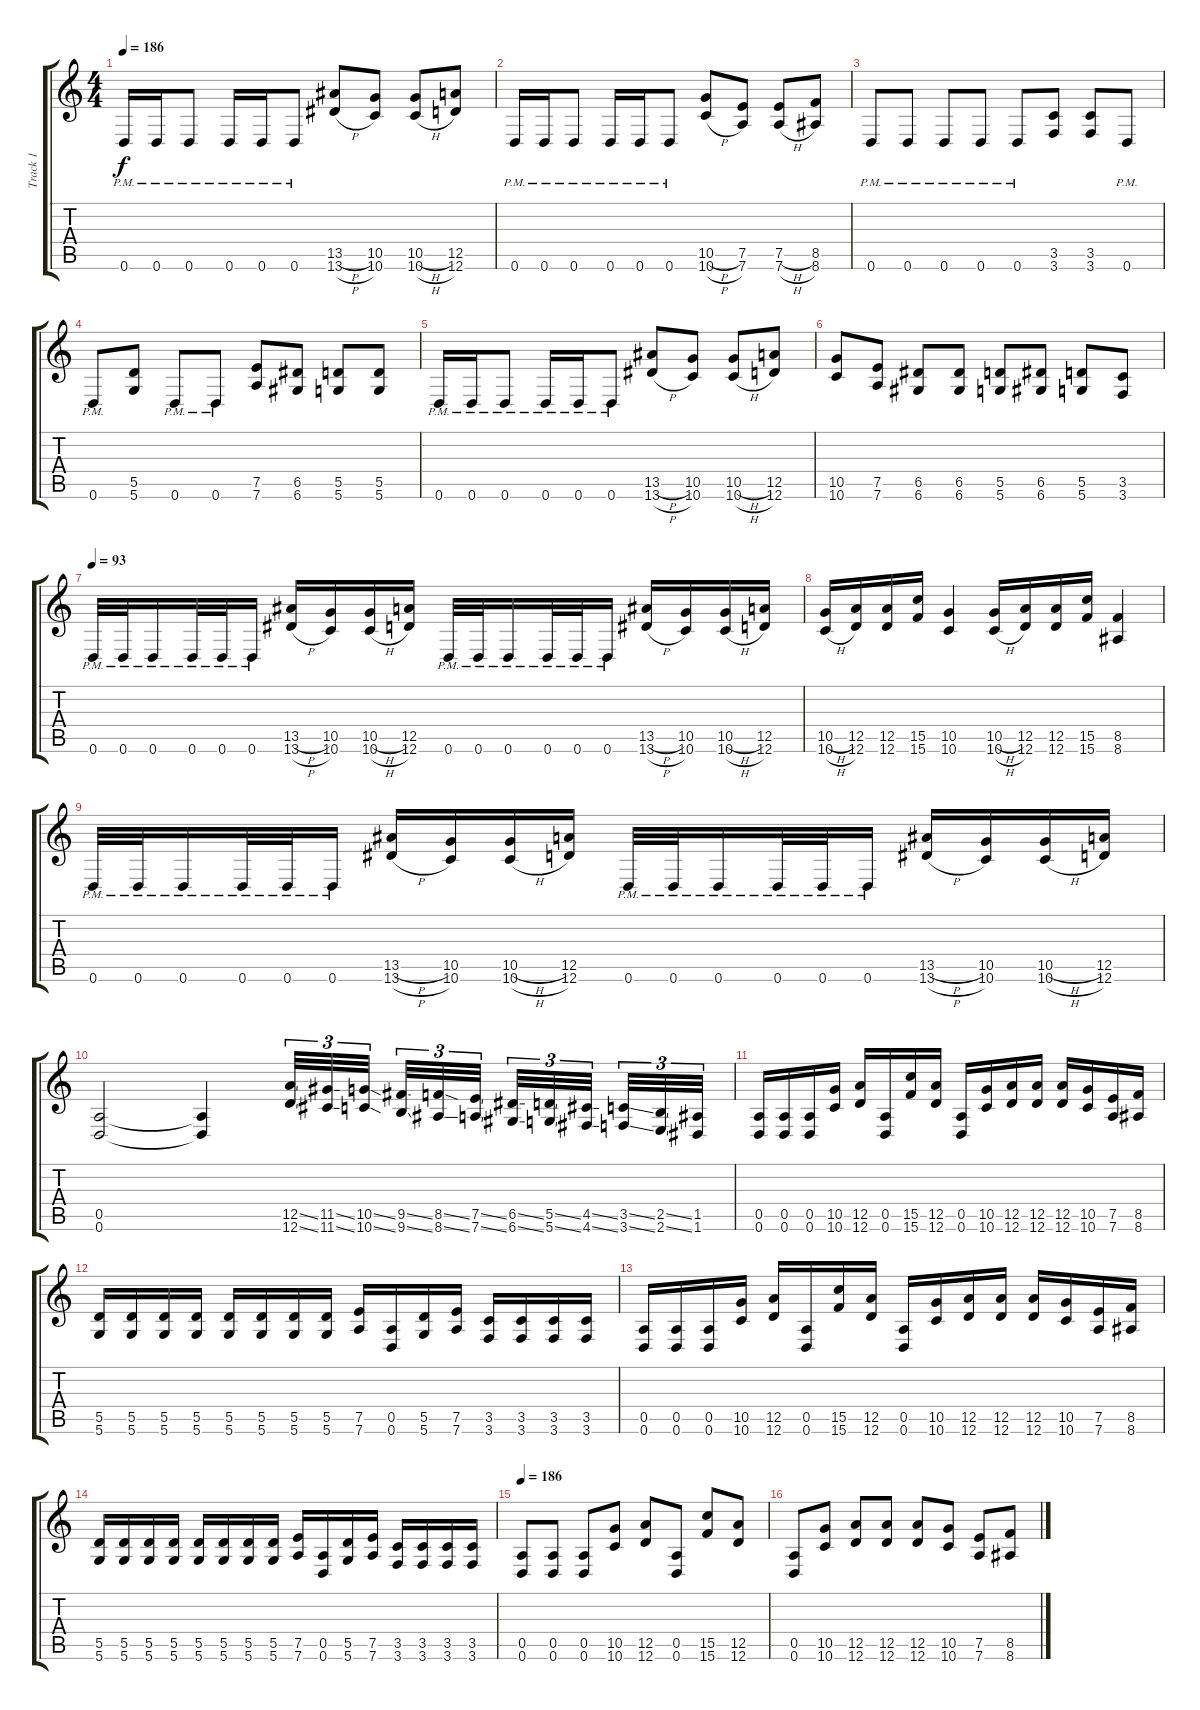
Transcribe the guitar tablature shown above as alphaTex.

\track ("Track 1" "Track 1") {instrument distortionguitar}
\staff {score tabs}
\tuning (E4 B3 G3 D3 A2 D2) {hide}
\ts (4 4)
\tempo 186
\clef g2
\ks c
0.6{pm}.16{dy f} 0.6{pm}.16 0.6{pm}.8 0.6{pm}.16 0.6{pm}.16 0.6{pm}.8 (13.5{h} 13.6{h}).8 (10.5 10.6).8 (10.5{h} 10.6{h}).8 (12.5 12.6).8 |
0.6{pm}.16 0.6{pm}.16 0.6{pm}.8 0.6{pm}.16 0.6{pm}.16 0.6{pm}.8 (10.5{h} 10.6{h}).8 (7.5 7.6).8 (7.5{h} 7.6{h}).8 (8.5 8.6).8 |
0.6{pm}.8 0.6{pm}.8 0.6{pm}.8 0.6{pm}.8 0.6{pm}.8 (3.5 3.6).8 (3.5 3.6).8 0.6{pm}.8 |
0.6{pm}.8 (5.5 5.6).8 0.6{pm}.8 0.6{pm}.8 (7.5 7.6).8 (6.5 6.6).8 (5.5 5.6).8 (5.5 5.6).8 |
0.6{pm}.16 0.6{pm}.16 0.6{pm}.8 0.6{pm}.16 0.6{pm}.16 0.6{pm}.8 (13.5{h} 13.6{h}).8 (10.5 10.6).8 (10.5{h} 10.6{h}).8 (12.5 12.6).8 |
(10.5 10.6).8 (7.5 7.6).8 (6.5 6.6).8 (6.5 6.6).8 (5.5 5.6).8 (6.5 6.6).8 (5.5 5.6).8 (3.5 3.6).8 |
\tempo 93
0.6{pm}.32 0.6{pm}.32 0.6{pm}.16 0.6{pm}.32 0.6{pm}.32 0.6{pm}.16 (13.5{h} 13.6{h}).16 (10.5 10.6).16 (10.5{h} 10.6{h}).16 (12.5 12.6).16 0.6{pm}.32 0.6{pm}.32 0.6{pm}.16 0.6{pm}.32 0.6{pm}.32 0.6{pm}.16 (13.5{h} 13.6{h}).16 (10.5 10.6).16 (10.5{h} 10.6{h}).16 (12.5 12.6).16 |
(10.5{h} 10.6{h}).16 (12.5 12.6).16 (12.5 12.6).16 (15.5 15.6).16 (10.5 10.6).4 (10.5{h} 10.6{h}).16 (12.5 12.6).16 (12.5 12.6).16 (15.5 15.6).16 (8.5 8.6).4 |
0.6{pm}.32 0.6{pm}.32 0.6{pm}.16 0.6{pm}.32 0.6{pm}.32 0.6{pm}.16 (13.5{h} 13.6{h}).16 (10.5 10.6).16 (10.5{h} 10.6{h}).16 (12.5 12.6).16 0.6{pm}.32 0.6{pm}.32 0.6{pm}.16 0.6{pm}.32 0.6{pm}.32 0.6{pm}.16 (13.5{h} 13.6{h}).16 (10.5 10.6).16 (10.5{h} 10.6{h}).16 (12.5 12.6).16 |
(0.5 0.6).2 (0.5{t} 0.6{t}).4 (12.5{ss} 12.6{ss}).32{tu (3 2)} (11.5{ss} 11.6{ss}).32{tu (3 2)} (10.5{ss} 10.6{ss}).32{tu (3 2)} (9.5{ss} 9.6{ss}).32{tu (3 2)} (8.5{ss} 8.6{ss}).32{tu (3 2)} (7.5{ss} 7.6{ss}).32{tu (3 2)} (6.5{ss} 6.6{ss}).32{tu (3 2)} (5.5{ss} 5.6{ss}).32{tu (3 2)} (4.5{ss} 4.6{ss}).32{tu (3 2)} (3.5{ss} 3.6{ss}).32{tu (3 2)} (2.5{ss} 2.6{ss}).32{tu (3 2)} (1.5 1.6).32{tu (3 2)} |
(0.5 0.6).16 (0.5 0.6).16 (0.5 0.6).16 (10.5 10.6).16 (12.5 12.6).16 (0.5 0.6).16 (15.5 15.6).16 (12.5 12.6).16 (0.5 0.6).16 (10.5 10.6).16 (12.5 12.6).16 (12.5 12.6).16 (12.5 12.6).16 (10.5 10.6).16 (7.5 7.6).16 (8.5 8.6).16 |
(5.5 5.6).16 (5.5 5.6).16 (5.5 5.6).16 (5.5 5.6).16 (5.5 5.6).16 (5.5 5.6).16 (5.5 5.6).16 (5.5 5.6).16 (7.5 7.6).16 (0.5 0.6).16 (5.5 5.6).16 (7.5 7.6).16 (3.5 3.6).16 (3.5 3.6).16 (3.5 3.6).16 (3.5 3.6).16 |
(0.5 0.6).16 (0.5 0.6).16 (0.5 0.6).16 (10.5 10.6).16 (12.5 12.6).16 (0.5 0.6).16 (15.5 15.6).16 (12.5 12.6).16 (0.5 0.6).16 (10.5 10.6).16 (12.5 12.6).16 (12.5 12.6).16 (12.5 12.6).16 (10.5 10.6).16 (7.5 7.6).16 (8.5 8.6).16 |
(5.5 5.6).16 (5.5 5.6).16 (5.5 5.6).16 (5.5 5.6).16 (5.5 5.6).16 (5.5 5.6).16 (5.5 5.6).16 (5.5 5.6).16 (7.5 7.6).16 (0.5 0.6).16 (5.5 5.6).16 (7.5 7.6).16 (3.5 3.6).16 (3.5 3.6).16 (3.5 3.6).16 (3.5 3.6).16 |
\tempo 186
(0.5 0.6).8 (0.5 0.6).8 (0.5 0.6).8 (10.5 10.6).8 (12.5 12.6).8 (0.5 0.6).8 (15.5 15.6).8 (12.5 12.6).8 |
(0.5 0.6).8 (10.5 10.6).8 (12.5 12.6).8 (12.5 12.6).8 (12.5 12.6).8 (10.5 10.6).8 (7.5 7.6).8 (8.5 8.6).8
